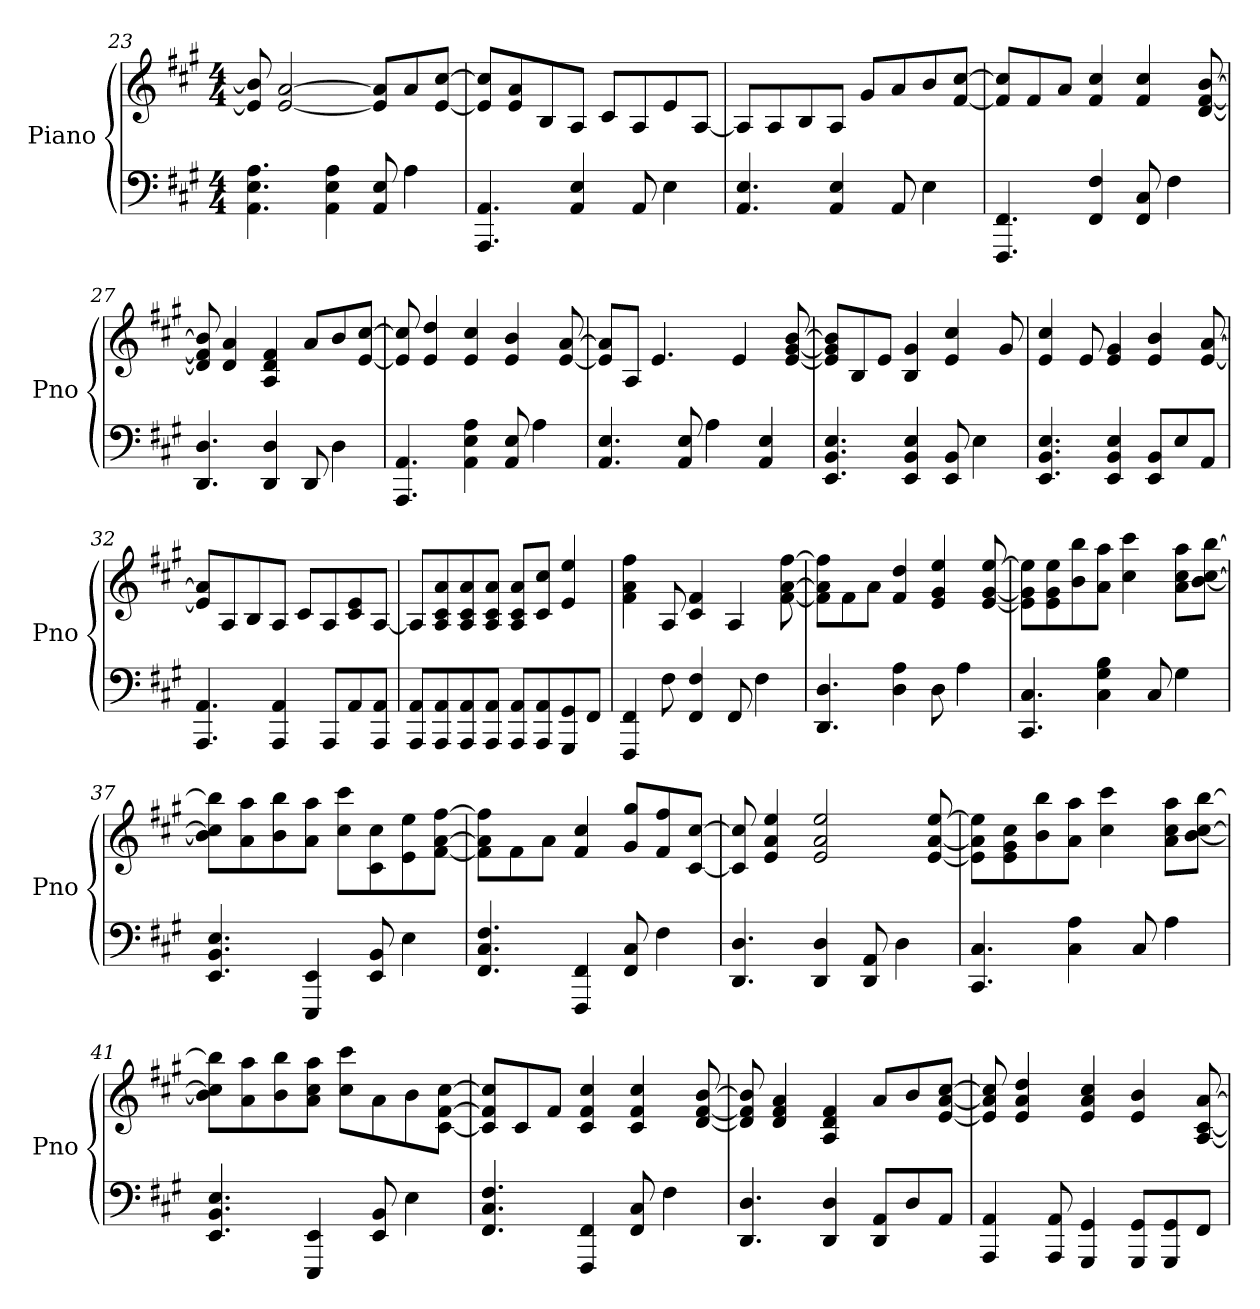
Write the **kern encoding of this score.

**kern	**kern
*part1	*part1
*staff2	*staff1
*I"Piano	*
*I'Pno	*
!!LO:LB:g=z
*clefF4	*clefG2
*k[f#c#g#]	*k[f#c#g#]
*M4/4	*M4/4
=23	=23
4.AA\ 4.E\ 4.A\	8e/] 8b/]
.	[2e/ [2a/
4AA\ 4E\ 4A\	.
8AA/ 8E/	8e/] 8a/]L
4A\	8a/
.	[8e/ [8cc#/J
=24	=24
4.AAA/ 4.AA/	8e/] 8cc#/]L
.	8e/ 8a/
.	8B/
4AA/ 4E/	8A/J
.	8c#/L
8AA/	8A/
4E\	8e/
.	[8A/J
=25	=25
4.AA/ 4.E/	8A/L]
.	8A/
.	8B/
4AA/ 4E/	8A/J
.	8g#/L
8AA/	8a/
4E\	8b/
.	[8f#/ [8cc#/J
=26	=26
4.FFF#/ 4.FF#/	8f#/] 8cc#/]L
.	8f#/
.	8a/J
4FF#/ 4F#/	4f#/ 4cc#/
8FF#/ 8C#/	4f#/ 4cc#/
4F#\	.
.	[8d/ [8f#/ [8b/
=27	=27
4.DD/ 4.D/	8d/] 8f#/] 8b/]
.	4d/ 4a/
4DD/ 4D/	4A/ 4d/ 4f#/
8DD/	8a/L
4D\	8b/
.	[8e/ [8cc#/J
!!LO:PB:g=z
=28	=28
4.AAA/ 4.AA/	8e/] 8cc#/]
.	4e/ 4dd/
4AA\ 4E\ 4A\	4e/ 4cc#/
8AA/ 8E/	4e/ 4b/
4A\	.
.	[8e/ [8a/
=29	=29
4.AA/ 4.E/	8e/] 8a/]L
.	8A/J
.	4.e/
8AA/ 8E/	.
4A\	.
.	4e/
4AA/ 4E/	.
.	[8e/ [8g#/ [8b/
=30	=30
4.EE/ 4.BB/ 4.E/	8e/] 8g#/] 8b/]L
.	8B/
.	8e/J
4EE/ 4BB/ 4E/	4B/ 4g#/
8EE/ 8BB/	4e/ 4cc#/
4E\	.
.	8g#/
=31	=31
4.EE/ 4.BB/ 4.E/	4e/ 4cc#/
.	8e/
4EE/ 4BB/ 4E/	4e/ 4g#/
8EE/ 8BB/L	4e/ 4b/
8E/	.
8AA/J	[8e/ [8a/
=32	=32
4.AAA/ 4.AA/	8e/] 8a/]L
.	8A/
.	8B/
4AAA/ 4AA/	8A/J
.	8c#/L
8AAA/L	8A/
8AA/	8c#/ 8e/
8AAA/ 8AA/J	[8A/J
!!LO:LB:g=z
=33	=33
8AAA/ 8AA/L	8A/L]
8AAA/ 8AA/	8A/ 8c#/ 8a/
8AAA/ 8AA/	8A/ 8c#/ 8a/
8AAA/ 8AA/J	8A/ 8c#/ 8a/J
8AAA/ 8AA/L	8A/ 8c#/ 8a/L
8AAA/ 8AA/	8c#/ 8cc#/J
8GGG#/ 8GG#/	4e/ 4ee/
8FF#/J	.
=34	=34
4FFF#/ 4FF#/	4f#\ 4a\ 4ff#\
8F#\	8A/
4FF#/ 4F#/	4c#/ 4f#/
8FF#/	4A/
4F#\	.
.	[8f#\ [8a\ [8ff#\
=35	=35
4.DD/ 4.D/	8f#\] 8a\] 8ff#\]L
.	8f#\
.	8a\J
4D\ 4A\	4f#/ 4dd/
8D\	4e/ 4g#/ 4ee/
4A\	.
.	[8e/ [8g#/ [8ee/
=36	=36
4.CC#/ 4.C#/	8e\] 8g#\] 8ee\]L
.	8e\ 8g#\ 8ee\
.	8b\ 8bb\
4C#\ 4G#\ 4B\	8a\ 8aa\J
.	4cc#\ 4ccc#\
8C#/	.
4G#\	8a\ 8cc#\ 8aa\L
.	[8b\ [8cc#\ [8bb\J
=37	=37
4.EE/ 4.BB/ 4.E/	8b\] 8cc#\] 8bb\]L
.	8a\ 8aa\
.	8b\ 8bb\
4EEE/ 4EE/	8a\ 8aa\J
.	8cc#\ 8ccc#\L
8EE/ 8BB/	8c#\ 8cc#\
4E\	8e\ 8ee\
.	[8f#\ [8a\ [8ff#\J
!!LO:LB:g=z
=38	=38
4.FF#/ 4.C#/ 4.F#/	8f#\] 8a\] 8ff#\]L
.	8f#\
.	8a\J
4FFF#/ 4FF#/	4f#/ 4cc#/
8FF#/ 8C#/	8g#/ 8gg#/L
4F#\	8f#/ 8ff#/
.	[8c#/ [8cc#/J
=39	=39
4.DD/ 4.D/	8c#/] 8cc#/]
.	4e/ 4a/ 4ee/
4DD/ 4D/	2e/ 2a/ 2ee/
8DD/ 8AA/	.
4D\	.
.	[8e/ [8a/ [8ee/
=40	=40
4.CC#/ 4.C#/	8e\] 8a\] 8ee\]L
.	8e\ 8g#\ 8cc#\
.	8b\ 8bb\
4C#\ 4A\	8a\ 8aa\J
.	4cc#\ 4ccc#\
8C#/	.
4A\	8a\ 8cc#\ 8aa\L
.	[8b\ [8cc#\ [8bb\J
=41	=41
4.EE/ 4.BB/ 4.E/	8b\] 8cc#\] 8bb\]L
.	8a\ 8aa\
.	8b\ 8bb\
4EEE/ 4EE/	8a\ 8cc#\ 8aa\J
.	8cc#\ 8ccc#\L
8EE/ 8BB/	8a\
4E\	8b\
.	[8c#\ [8f#\ [8cc#\J
=42	=42
4.FF#/ 4.C#/ 4.F#/	8c#/] 8f#/] 8cc#/]L
.	8c#/
.	8f#/J
4FFF#/ 4FF#/	4c#/ 4f#/ 4cc#/
8FF#/ 8C#/	4c#/ 4f#/ 4cc#/
4F#\	.
.	[8d/ [8f#/ [8b/
!!LO:LB:g=z
=43	=43
4.DD/ 4.D/	8d/] 8f#/] 8b/]
.	4d/ 4f#/ 4a/
4DD/ 4D/	4A/ 4d/ 4f#/
8DD/ 8AA/L	8a/L
8D/	8b/
8AA/J	[8e/ [8a/ [8cc#/J
=44	=44
4AAA/ 4AA/	8e/] 8a/] 8cc#/]
.	4e/ 4a/ 4dd/
8AAA/ 8AA/	.
4GGG#/ 4GG#/	4e/ 4a/ 4cc#/
8GGG#/ 8GG#/L	4e/ 4b/
8GGG#/ 8GG#/	.
8FF#/J	[8A/ [8c#/ [8a/
=	=
*-	*-
